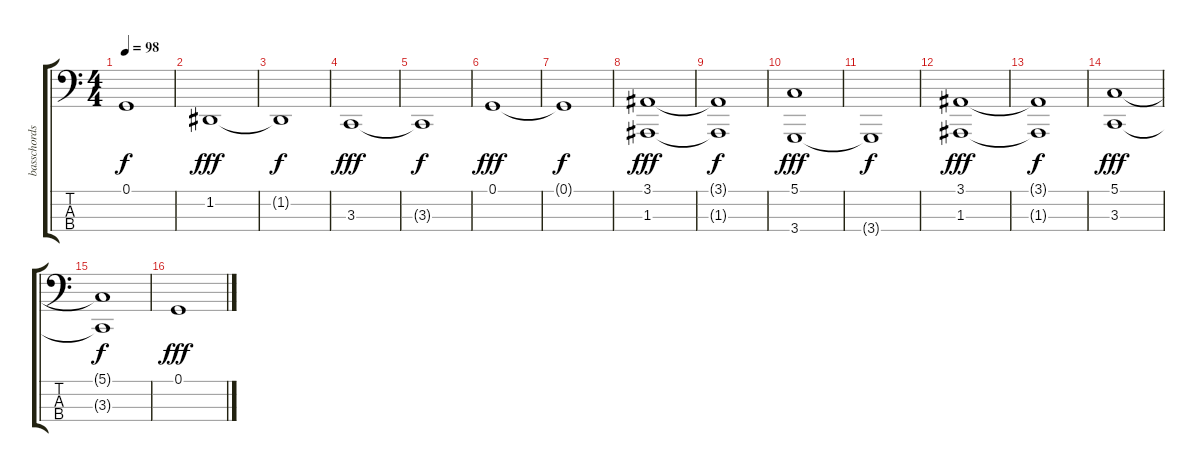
\track ("basschords" "basschords") {instrument synthstrings1}
\staff {score tabs}
\tuning (G2 D2 A1 E1) {hide}
\ts (4 4)
\tempo 98
\clef f4
\ks c
0.1{t}.1{dy f} |
1.2.1{dy fff} |
1.2{t}.1{dy f} |
3.3.1{dy fff} |
3.3{t}.1{dy f} |
0.1.1{dy fff} |
0.1{t}.1{dy f} |
(3.1 1.3).1{dy fff} |
(3.1{t} 1.3{t}).1{dy f} |
(5.1 3.4).1{dy fff} |
3.4{t}.1{dy f} |
(3.1 1.3).1{dy fff} |
(3.1{t} 1.3{t}).1{dy f} |
(5.1 3.3).1{dy fff} |
(5.1{t} 3.3{t}).1{dy f} |
0.1.1{dy fff}
